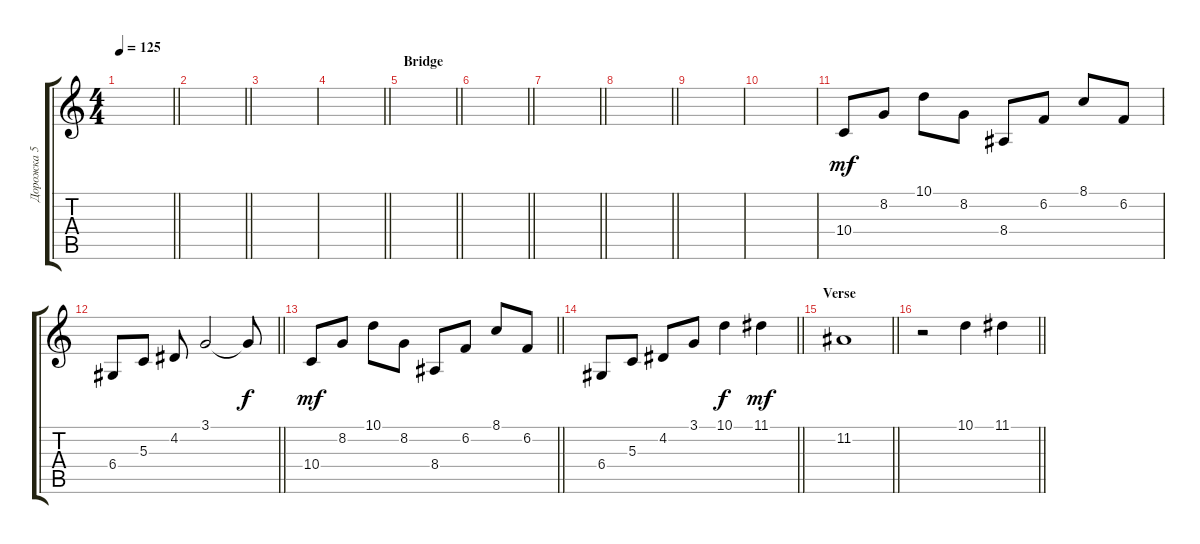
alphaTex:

\track ("Дорожка 5" "Дорожка 5") {instrument pad7halo}
\staff {score tabs}
\tuning (E4 B3 G3 D3 A2 E2) {hide}
\ts (4 4)
\tempo 125
\clef g2
\barLineRight lightlight
\ks c
|
\barLineRight lightlight
|
|
\barLineRight lightlight
|
\section ("" "Bridge")
\barLineRight lightlight
|
\barLineRight lightlight
|
\barLineRight lightlight
|
\barLineRight lightlight
|
|
|
10.4.8{dy mf volume 13 instrument pad7halo} 8.2.8 10.1.8 8.2.8 8.4.8 6.2.8 8.1.8 6.2.8 |
\barLineRight lightlight
6.4.8 5.3.8 4.2.8 3.1.2 3.1{t}.8{dy f} |
\barLineRight lightlight
10.4.8{dy mf} 8.2.8 10.1.8 8.2.8 8.4.8 6.2.8 8.1.8 6.2.8 |
\barLineRight lightlight
6.4.8 5.3.8 4.2.8 3.1.8 10.1.4{dy f instrument pad7halo} 11.1.4{dy mf} |
\section ("" "Verse")
\barLineRight lightlight
11.2.1{volume 0} |
\barLineRight lightlight
r.2{volume 13} 10.1.4 11.1.4
